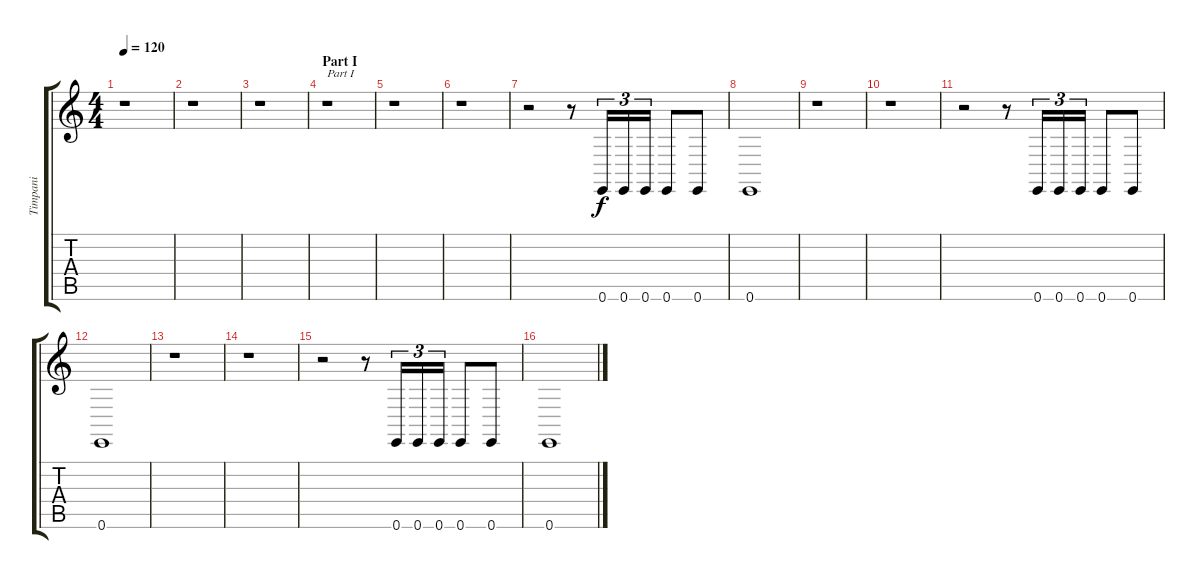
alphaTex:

\track ("Timpani" "Timpani") {instrument timpani}
\staff {score tabs}
\tuning (E4 B3 G3 D3 A2 E2) {hide}
\ts (4 4)
\tempo 120
\clef g2
\ks c
r.1{dy f instrument timpani} |
r.1 |
r.1 |
\section ("" "Part I")
r.1{txt "Part I"} |
r.1 |
r.1 |
r.2 r.8 0.6.16{tu (3 2)} 0.6.16{tu (3 2)} 0.6.16{tu (3 2)} 0.6.8 0.6.8 |
0.6.1 |
r.1 |
r.1 |
r.2 r.8 0.6.16{tu (3 2)} 0.6.16{tu (3 2)} 0.6.16{tu (3 2)} 0.6.8 0.6.8 |
0.6.1 |
r.1 |
r.1 |
r.2 r.8 0.6.16{tu (3 2)} 0.6.16{tu (3 2)} 0.6.16{tu (3 2)} 0.6.8 0.6.8 |
0.6.1
